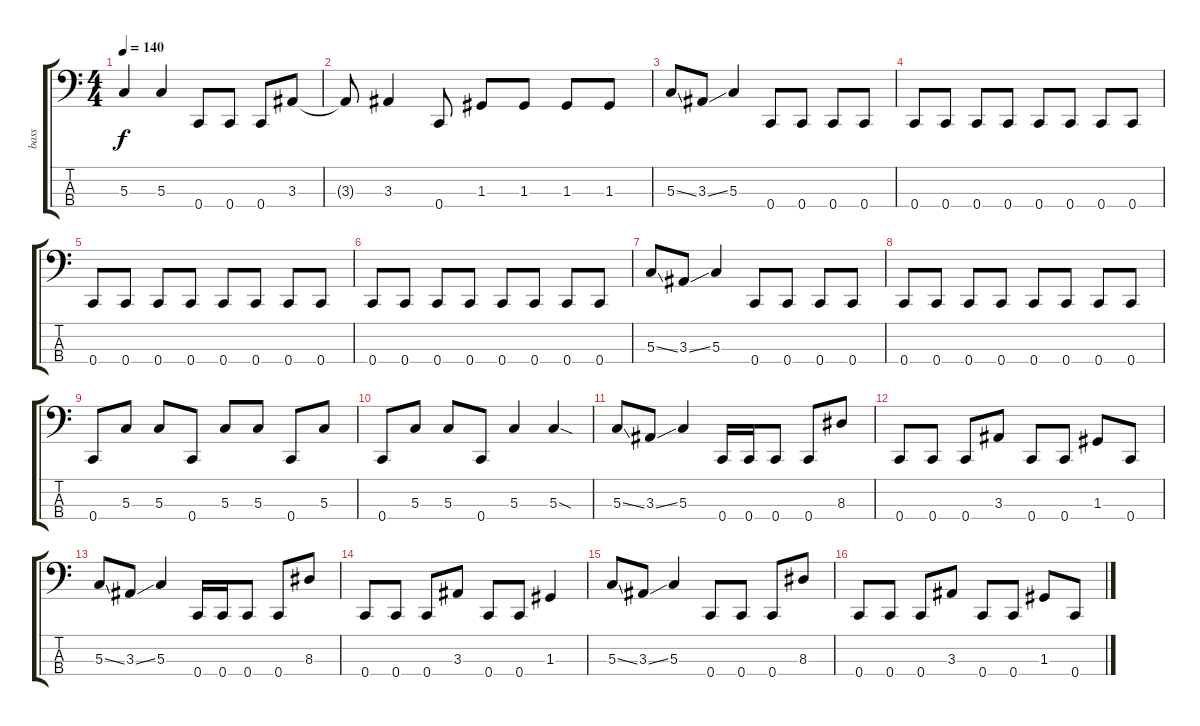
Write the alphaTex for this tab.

\track ("bass" "bass") {instrument electricbasspick}
\staff {score tabs}
\tuning (F2 C2 G1 C1) {hide}
\ts (4 4)
\tempo 140
\clef f4
\ks c
5.3.4{dy f} 5.3.4 0.4.8 0.4.8 0.4.8 3.3.8 |
3.3{t}.8 3.3.4 0.4.8 1.3.8 1.3.8 1.3.8 1.3.8 |
5.3{ss}.8 3.3{ss}.8 5.3.4 0.4.8 0.4.8 0.4.8 0.4.8 |
0.4.8 0.4.8 0.4.8 0.4.8 0.4.8 0.4.8 0.4.8 0.4.8 |
0.4.8 0.4.8 0.4.8 0.4.8 0.4.8 0.4.8 0.4.8 0.4.8 |
0.4.8 0.4.8 0.4.8 0.4.8 0.4.8 0.4.8 0.4.8 0.4.8 |
5.3{ss}.8 3.3{ss}.8 5.3.4 0.4.8 0.4.8 0.4.8 0.4.8 |
0.4.8 0.4.8 0.4.8 0.4.8 0.4.8 0.4.8 0.4.8 0.4.8 |
0.4.8 5.3.8 5.3.8 0.4.8 5.3.8 5.3.8 0.4.8 5.3.8 |
0.4.8 5.3.8 5.3.8 0.4.8 5.3.4 5.3{sod}.4 |
5.3{ss}.8 3.3{ss}.8 5.3.4 0.4.16 0.4.16 0.4.8 0.4.8 8.3.8 |
0.4.8 0.4.8 0.4.8 3.3.8 0.4.8 0.4.8 1.3.8 0.4.8 |
5.3{ss}.8 3.3{ss}.8 5.3.4 0.4.16 0.4.16 0.4.8 0.4.8 8.3.8 |
0.4.8 0.4.8 0.4.8 3.3.8 0.4.8 0.4.8 1.3.4 |
5.3{ss}.8 3.3{ss}.8 5.3.4 0.4.8 0.4.8 0.4.8 8.3.8 |
0.4.8 0.4.8 0.4.8 3.3.8 0.4.8 0.4.8 1.3.8 0.4.8
